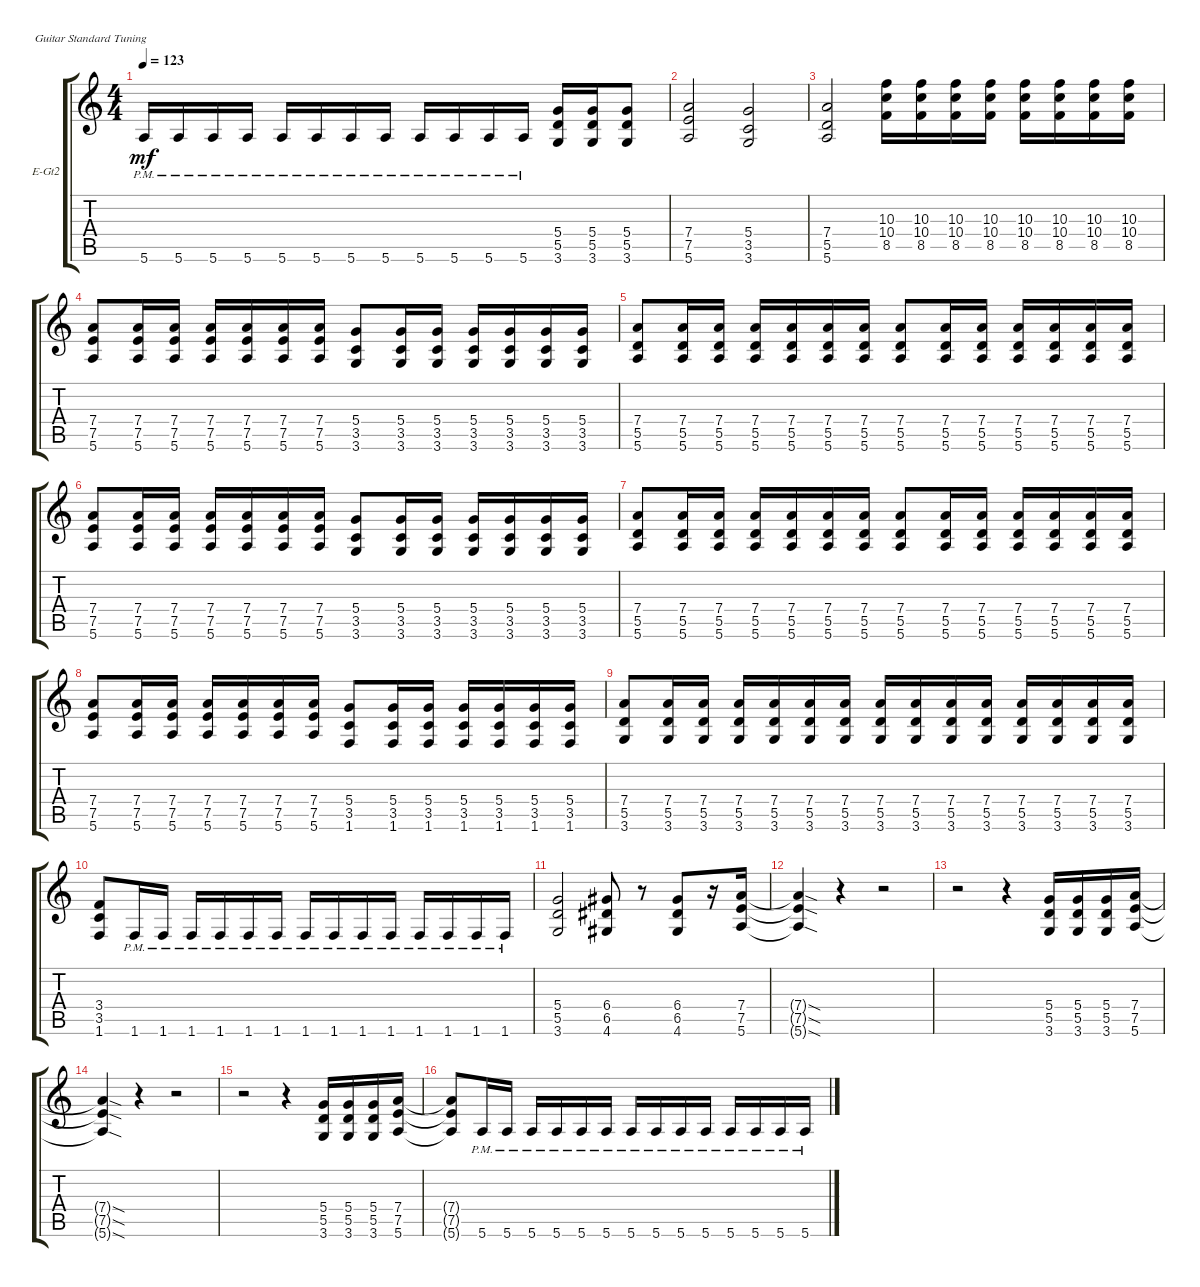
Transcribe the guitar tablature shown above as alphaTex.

\defaultSystemsLayout 4
\bracketExtendMode groupsimilarinstruments
\firstSystemTrackNameOrientation horizontal
\otherSystemsTrackNameOrientation horizontal
\track ("Guitar 2" "E-Gt2") {instrument distortionguitar}
\staff {score tabs}
\tuning (E4 B3 G3 D3 A2 E2)
\ts (4 4)
\tempo 123
\clef g2
\ks c
5.6{pm}.16{dy mf} 5.6{pm}.16 5.6{pm}.16 5.6{pm}.16 5.6{pm}.16 5.6{pm}.16 5.6{pm}.16 5.6{pm}.16 5.6{pm}.16 5.6{pm}.16 5.6{pm}.16 5.6{pm}.16 (3.6 5.5 5.4).16 (3.6 5.4 5.5).16 (3.6 5.5 5.4).8 |
(5.6 7.5 7.4).2 (3.5 5.4 3.6).2 |
(5.6 5.5 7.4).2 (8.5 10.4 10.3).16 (8.5 10.4 10.3).16 (8.5 10.4 10.3).16 (8.5 10.4 10.3).16 (8.5 10.4 10.3).16 (8.5 10.4 10.3).16 (8.5 10.4 10.3).16 (8.5 10.4 10.3).16 |
(5.6 7.5 7.4).8 (5.6 7.4 7.5).16 (5.6 7.4 7.5).16 (5.6 7.4 7.5).16 (5.6 7.5 7.4).16 (5.6 7.4 7.5).16 (5.6 7.4 7.5).16 (3.5 5.4 3.6).8 (3.5 5.4 3.6).16 (3.5 5.4 3.6).16 (3.5 5.4 3.6).16 (3.5 5.4 3.6).16 (3.5 5.4 3.6).16 (3.5 5.4 3.6).16 |
(5.6 5.5 7.4).8 (5.6 5.5 7.4).16 (5.6 5.5 7.4).16 (5.6 5.5 7.4).16 (5.6 5.5 7.4).16 (5.6 5.5 7.4).16 (5.6 5.5 7.4).16 (5.6 5.5 7.4).8 (5.6 5.5 7.4).16 (5.6 5.5 7.4).16 (5.6 5.5 7.4).16 (5.6 5.5 7.4).16 (5.6 5.5 7.4).16 (5.6 5.5 7.4).16 |
(5.6 7.5 7.4).8 (5.6 7.4 7.5).16 (5.6 7.4 7.5).16 (5.6 7.4 7.5).16 (5.6 7.5 7.4).16 (5.6 7.4 7.5).16 (5.6 7.4 7.5).16 (3.5 5.4 3.6).8 (3.5 5.4 3.6).16 (3.5 5.4 3.6).16 (3.5 5.4 3.6).16 (3.5 5.4 3.6).16 (3.5 5.4 3.6).16 (3.5 5.4 3.6).16 |
(5.6 5.5 7.4).8 (5.6 5.5 7.4).16 (5.6 5.5 7.4).16 (5.6 5.5 7.4).16 (5.6 5.5 7.4).16 (5.6 5.5 7.4).16 (5.6 5.5 7.4).16 (5.6 5.5 7.4).8 (5.6 5.5 7.4).16 (5.6 5.5 7.4).16 (5.6 5.5 7.4).16 (5.6 5.5 7.4).16 (5.6 5.5 7.4).16 (5.6 5.5 7.4).16 |
(5.6 7.5 7.4).8 (5.6 7.4 7.5).16 (5.6 7.4 7.5).16 (5.6 7.4 7.5).16 (5.6 7.5 7.4).16 (5.6 7.4 7.5).16 (5.6 7.4 7.5).16 (3.5 5.4 1.6).8 (3.5 5.4 1.6).16 (3.5 5.4 1.6).16 (3.5 5.4 1.6).16 (3.5 5.4 1.6).16 (3.5 5.4 1.6).16 (3.5 5.4 1.6).16 |
(3.6 5.5 7.4).8 (3.6 5.5 7.4).16 (3.6 5.5 7.4).16 (3.6 5.5 7.4).16 (3.6 5.5 7.4).16 (3.6 5.5 7.4).16 (3.6 5.5 7.4).16 (3.6 5.5 7.4).16 (3.6 5.5 7.4).16 (3.6 5.5 7.4).16 (3.6 5.5 7.4).16 (3.6 5.5 7.4).16 (3.6 5.5 7.4).16 (3.6 5.5 7.4).16 (3.6 5.5 7.4).16 |
(3.5 3.4 1.6).8 1.6{pm}.16 1.6{pm}.16 1.6{pm}.16 1.6{pm}.16 1.6{pm}.16 1.6{pm}.16 1.6{pm}.16 1.6{pm}.16 1.6{pm}.16 1.6{pm}.16 1.6{pm}.16 1.6{pm}.16 1.6{pm}.16 1.6{pm}.16 |
(3.6 5.5 5.4).2 (4.6 6.5 6.4).8 r.8 (4.6 6.4 6.5).8 r.16 (5.6 7.5 7.4).16 |
(5.6{sod t} 7.5{sod t} 7.4{sod t}).4 r.4 r.2 |
r.2 r.4 (3.6 5.5 5.4).16 (3.6 5.4 5.5).16 (3.6 5.5 5.4).16 (5.6 7.4 7.5).16 |
(5.6{sod t} 7.5{sod t} 7.4{sod t}).4 r.4 r.2 |
r.2 r.4 (3.6 5.5 5.4).16 (3.6 5.4 5.5).16 (3.6 5.5 5.4).16 (5.6 7.4 7.5).16 |
(5.6{t} 7.5{t} 7.4{t}).8 5.6{pm}.16 5.6{pm}.16 5.6{pm}.16 5.6{pm}.16 5.6{pm}.16 5.6{pm}.16 5.6{pm}.16 5.6{pm}.16 5.6{pm}.16 5.6{pm}.16 5.6{pm}.16 5.6{pm}.16 5.6{pm}.16 5.6{pm}.16
